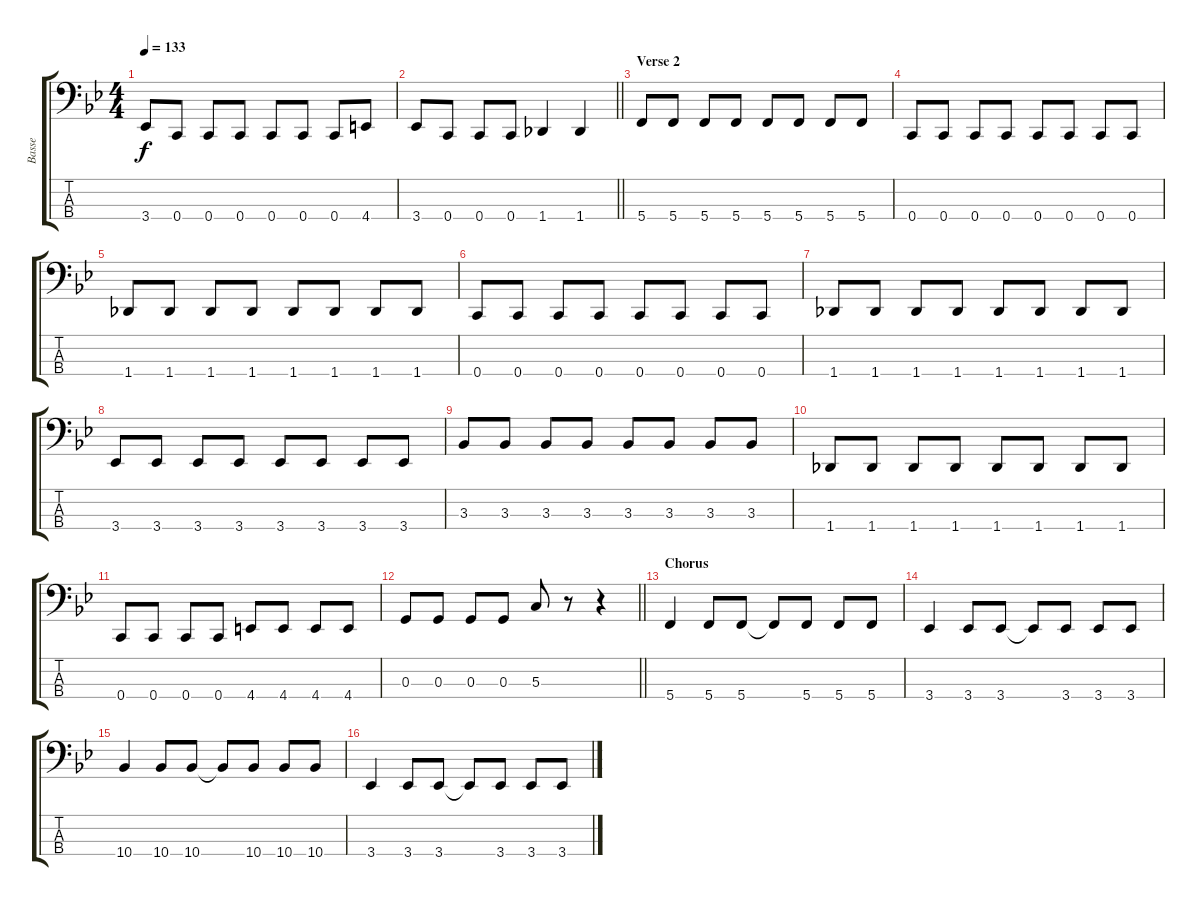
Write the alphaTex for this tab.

\track ("Basse" "Basse") {instrument electricbasspick}
\staff {score tabs}
\tuning (F2 C2 G1 C1) {hide}
\ts (4 4)
\tempo 133
\clef f4
\ks bb
3.4.8{dy f} 0.4.8 0.4.8 0.4.8 0.4.8 0.4.8 0.4.8 4.4.8 |
\barLineRight lightlight
3.4.8 0.4.8 0.4.8 0.4.8 1.4.4 1.4.4 |
\section ("" "Verse 2")
5.4.8 5.4.8 5.4.8 5.4.8 5.4.8 5.4.8 5.4.8 5.4.8 |
0.4.8 0.4.8 0.4.8 0.4.8 0.4.8 0.4.8 0.4.8 0.4.8 |
1.4.8 1.4.8 1.4.8 1.4.8 1.4.8 1.4.8 1.4.8 1.4.8 |
0.4.8 0.4.8 0.4.8 0.4.8 0.4.8 0.4.8 0.4.8 0.4.8 |
1.4.8 1.4.8 1.4.8 1.4.8 1.4.8 1.4.8 1.4.8 1.4.8 |
3.4.8 3.4.8 3.4.8 3.4.8 3.4.8 3.4.8 3.4.8 3.4.8 |
3.3.8 3.3.8 3.3.8 3.3.8 3.3.8 3.3.8 3.3.8 3.3.8 |
1.4.8 1.4.8 1.4.8 1.4.8 1.4.8 1.4.8 1.4.8 1.4.8 |
0.4.8 0.4.8 0.4.8 0.4.8 4.4.8 4.4.8 4.4.8 4.4.8 |
\barLineRight lightlight
0.3.8 0.3.8 0.3.8 0.3.8 5.3.8 r.8 r.4 |
\section ("" "Chorus")
5.4.4 5.4.8 5.4.8 5.4{t}.8 5.4.8 5.4.8 5.4.8 |
3.4.4 3.4.8 3.4.8 3.4{t}.8 3.4.8 3.4.8 3.4.8 |
10.4.4 10.4.8 10.4.8 10.4{t}.8 10.4.8 10.4.8 10.4.8 |
3.4.4 3.4.8 3.4.8 3.4{t}.8 3.4.8 3.4.8 3.4.8
